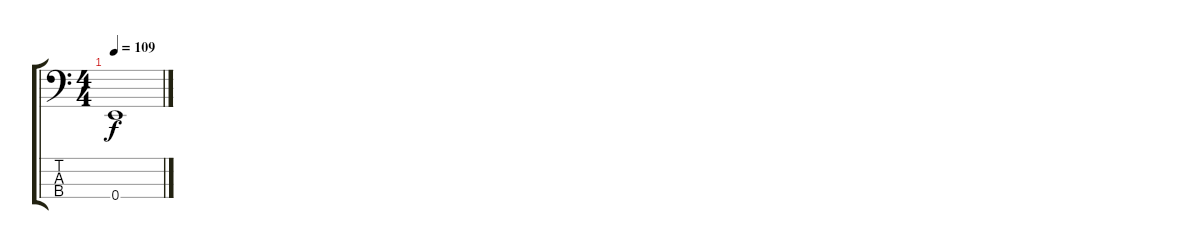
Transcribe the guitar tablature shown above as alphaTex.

\track "" {instrument fretlessbass}
\staff {score tabs}
\tuning (G2 D2 A1 E1) {hide}
\ts (4 4)
\tempo 109
\clef f4
\ks c
0.4{t}.1{dy f}
